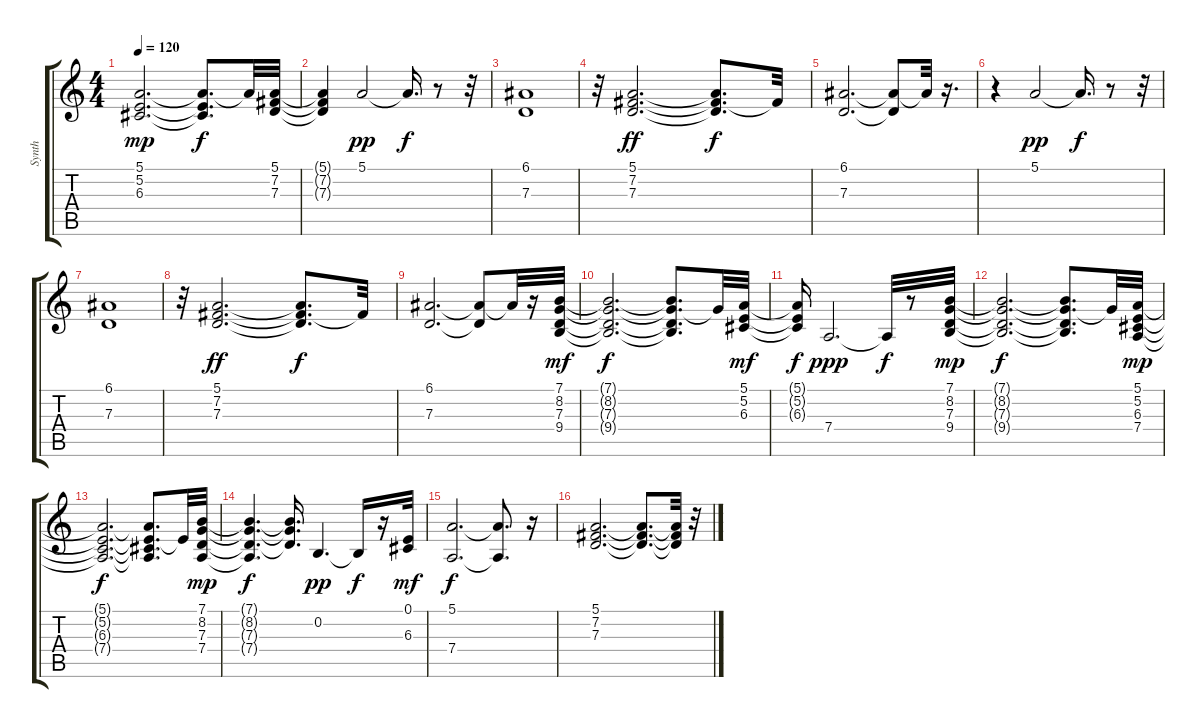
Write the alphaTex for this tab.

\track ("Synth" "Synth") {instrument synthstrings1}
\staff {score tabs}
\tuning (E4 B3 G3 D3 A2 E2) {hide}
\ts (4 4)
\tempo 120
\clef g2
\ks c
(5.1 5.2 6.3).2{d dy mp} (5.1{t} 5.2{t} 6.3{t}).8{d dy f} 5.1{t}.32 (5.1 7.2 7.3).32 |
(5.1{t} 7.2{t} 7.3{t}).4 5.1.2{dy pp} 5.1{t}.16{d dy f} r.8 r.32 |
(6.1 7.3).1 |
r.32 (5.1 7.2 7.3).2{d dy ff} (5.1{t} 7.2{t} 7.3{t}).8{d dy f} 7.2{t}.32 |
(6.1 7.3).2{d} (6.1{t} 7.3{t}).8 6.1{t}.32 r.16{d} |
r.4 5.1.2{dy pp} 5.1{t}.16{d dy f} r.8 r.32 |
(6.1 7.3).1 |
r.32 (5.1 7.2 7.3).2{d dy ff} (5.1{t} 7.2{t} 7.3{t}).8{d dy f} 7.2{t}.32 |
(6.1 7.3).2{d} (6.1{t} 7.3{t}).8 6.1{t}.32 r.16 (7.1 8.2 7.3 9.4).32{dy mf} |
(7.1{t} 8.2{t} 7.3{t} 9.4{t}).2{d dy f} (7.1{t} 8.2{t} 7.3{t} 9.4{t}).8{d} 8.2{t}.32 (5.1 5.2 6.3).32{dy mf} |
(5.1{t} 5.2{t} 6.3{t}).16{dy f} 7.4.2{d dy ppp} 7.4{t}.32{dy f} r.8 (7.1 8.2 7.3 9.4).32{dy mp} |
(7.1{t} 8.2{t} 7.3{t} 9.4{t}).2{d dy f} (7.1{t} 8.2{t} 7.3{t} 9.4{t}).8{d} 8.2{t}.32 (5.1 5.2 6.3 7.4).32{dy mp} |
(5.1{t} 5.2{t} 6.3{t} 7.4{t}).2{d dy f} (5.1{t} 5.2{t} 6.3{t} 7.4{t}).8{d} 5.2{t}.32 (7.1 8.2 7.3 7.4).32{dy mp} |
(7.1{t} 8.2{t} 7.3{t} 7.4{t}).4{d dy f} (7.1{t} 8.2{t} 7.3{t}).16{d} 0.2.4{d dy pp} 0.2{t}.16{dy f} r.16 (0.1 6.3).32{dy mf} |
(5.1 7.4).2{d dy f} (5.1{t} 7.4{t}).8{d} r.16 |
(5.1 7.2 7.3).2{d} (5.1{t} 7.2{t} 7.3{t}).8{d} (5.1{t} 7.2{t} 7.3{t}).32 r.32
